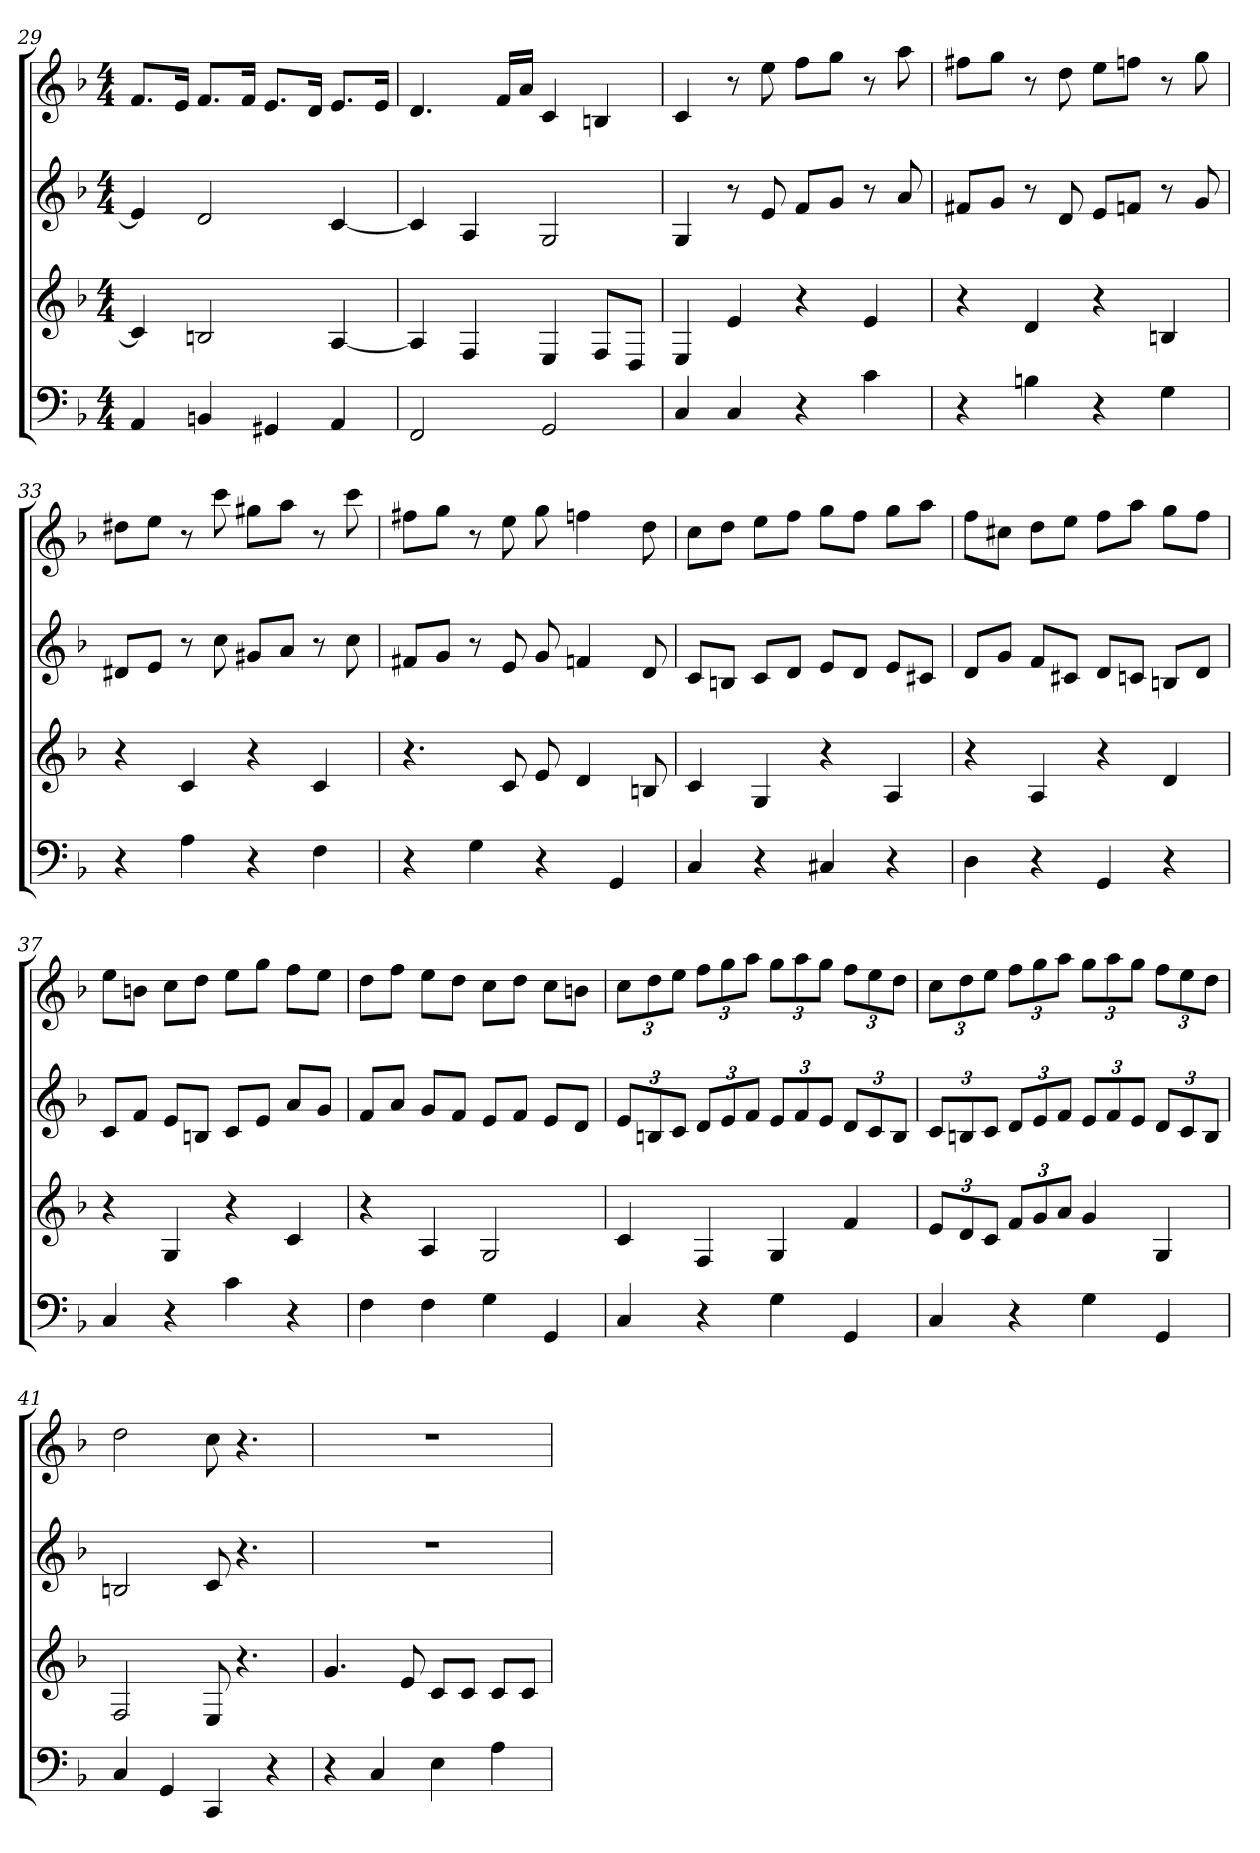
**kern	**kern	**kern	**kern
*part4	*part3	*part2	*part1
*staff4	*staff3	*staff2	*staff1
*k[b-]	*k[b-]	*k[b-]	*k[b-]
*F:	*F:	*F:	*F:
*M4/4	*M4/4	*M4/4	*M4/4
=29	=29	=29	=29
4AA	4c]	4e]	8.fL
.	.	.	16eJk
4BBn	2Bn	2d	8.fL
.	.	.	16fJk
4GG#X	.	.	8.eL
.	.	.	16dJk
4AA	[4A	[4c	8.eL
.	.	.	16eJk
=30	=30	=30	=30
2FF	4A]	4c]	4.d
.	4F	4A	.
.	.	.	16fLL
.	.	.	16aJJ
2GG	4E	2G	4c
.	8FL	.	4Bn
.	8DJ	.	.
=31	=31	=31	=31
4C	4E	4G	4c
4C	4e	8r	8r
.	.	8e	8ee
4r	4r	8fL	8ffL
.	.	8gJ	8ggJ
4c	4e	8r	8r
.	.	8a	8aa
=32	=32	=32	=32
4r	4r	8f#XL	8ff#XL
.	.	8gJ	8ggJ
4Bn	4d	8r	8r
.	.	8d	8dd
4r	4r	8eL	8eeL
.	.	8fnJ	8ffnJ
4G	4Bn	8r	8r
.	.	8g	8gg
=33	=33	=33	=33
4r	4r	8d#XL	8dd#XL
.	.	8eJ	8eeJ
4A	4c	8r	8r
.	.	8cc	8ccc
4r	4r	8g#XL	8gg#XL
.	.	8aJ	8aaJ
4F	4c	8r	8r
.	.	8cc	8ccc
=34	=34	=34	=34
4r	4.r	8f#XL	8ff#XL
.	.	8gJ	8ggJ
4G	.	8r	8r
.	8c	8e	8ee
4r	8e	8g	8gg
.	4d	4fn	4ffn
4GG	.	.	.
.	8Bn	8d	8dd
=35	=35	=35	=35
4C	4c	8cL	8ccL
.	.	8BnJ	8ddJ
4r	4G	8cL	8eeL
.	.	8dJ	8ffJ
4C#X	4r	8eL	8ggL
.	.	8dJ	8ffJ
4r	4A	8eL	8ggL
.	.	8c#XJ	8aaJ
=36	=36	=36	=36
4D	4r	8dL	8ffL
.	.	8gJ	8cc#XJ
4r	4A	8fL	8ddL
.	.	8c#XJ	8eeJ
4GG	4r	8dL	8ffL
.	.	8cnJ	8aaJ
4r	4d	8BnL	8ggL
.	.	8dJ	8ffJ
=37	=37	=37	=37
4C	4r	8cL	8eeL
.	.	8fJ	8bnJ
4r	4G	8eL	8ccL
.	.	8BnJ	8ddJ
4c	4r	8cL	8eeL
.	.	8eJ	8ggJ
4r	4c	8aL	8ffL
.	.	8gJ	8eeJ
=38	=38	=38	=38
4F	4r	8fL	8ddL
.	.	8aJ	8ffJ
4F	4A	8gL	8eeL
.	.	8fJ	8ddJ
4G	2G	8eL	8ccL
.	.	8fJ	8ddJ
4GG	.	8eL	8ccL
.	.	8dJ	8bnJ
=39	=39	=39	=39
4C	4c	12eL	12ccL
.	.	12Bn	12dd
.	.	12cJ	12eeJ
4r	4F	12dL	12ffL
.	.	12e	12gg
.	.	12fJ	12aaJ
4G	4G	12eL	12ggL
.	.	12f	12aa
.	.	12eJ	12ggJ
4GG	4f	12dL	12ffL
.	.	12c	12ee
.	.	12BJ	12ddJ
=40	=40	=40	=40
4C	12eL	12cL	12ccL
.	12d	12Bn	12dd
.	12cJ	12cJ	12eeJ
4r	12fL	12dL	12ffL
.	12g	12e	12gg
.	12aJ	12fJ	12aaJ
4G	4g	12eL	12ggL
.	.	12f	12aa
.	.	12eJ	12ggJ
4GG	4G	12dL	12ffL
.	.	12c	12ee
.	.	12BJ	12ddJ
=41	=41	=41	=41
4C	2F	2Bn	2dd
4GG	.	.	.
4CC	8E	8c	8cc
.	4.r	4.r	4.r
4r	.	.	.
=42	=42	=42	=42
4r	4.g	1r	1r
4C	.	.	.
.	8e	.	.
4E	8cL	.	.
.	8cJ	.	.
4A	8cL	.	.
.	8cJ	.	.
=	=	=	=
*-	*-	*-	*-
